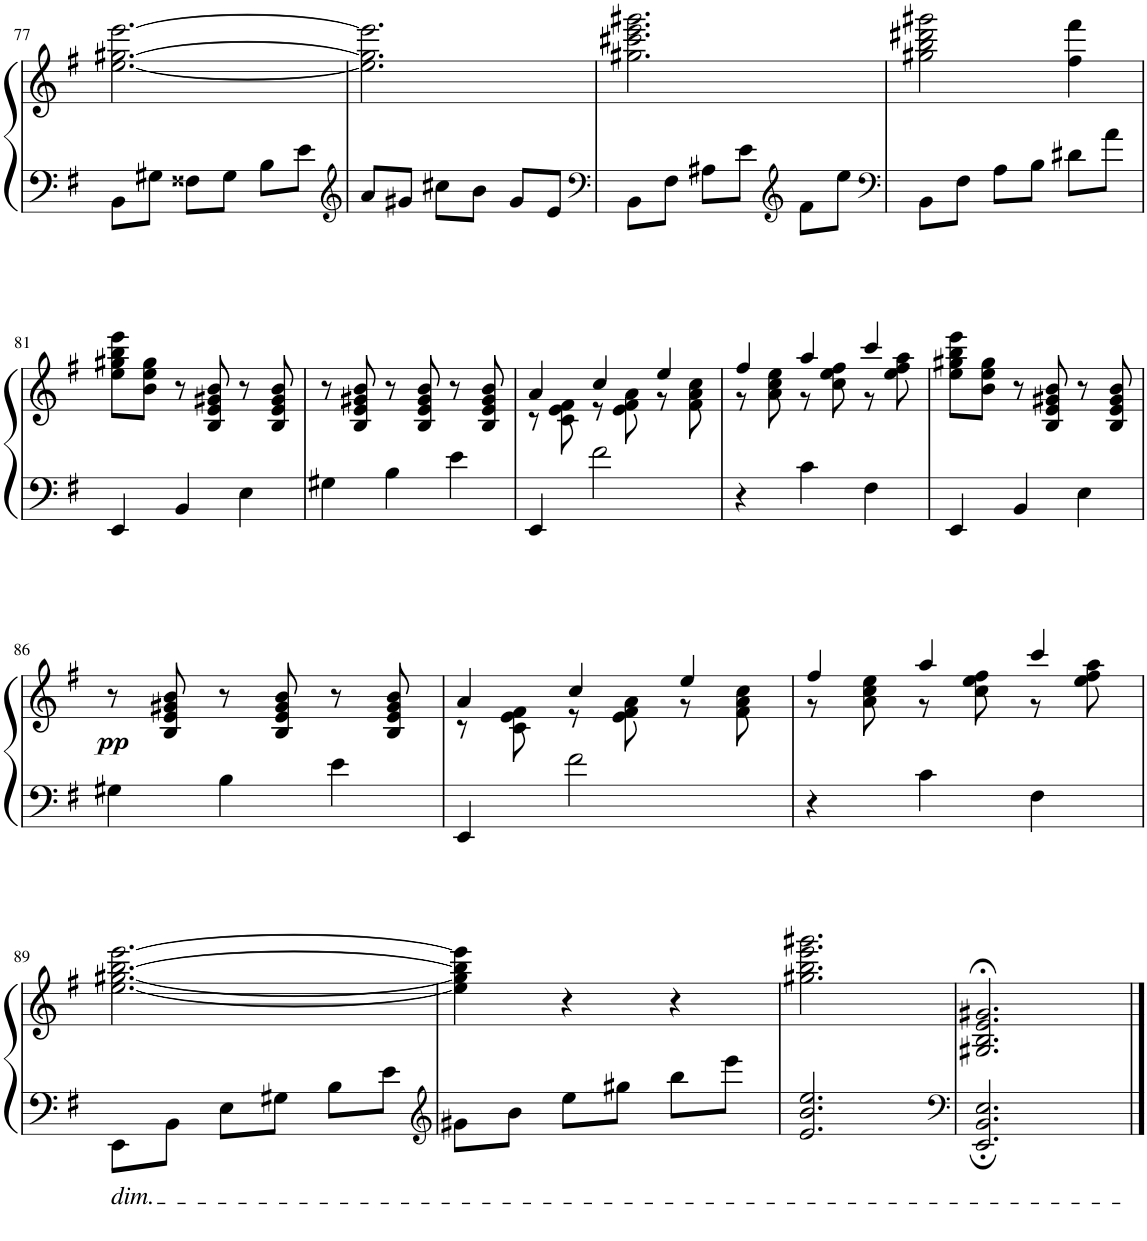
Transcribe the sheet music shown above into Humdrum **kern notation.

**kern	**kern	**dynam
*part1	*part1	*part1
*staff2	*staff1	*staff1/2
*I"Piano	*	*
*I'Pno.	*	*
!!LO:PB:g=z
*clefF4	*clefG2	*
*k[f#]	*k[f#]	*
*M3/4	*M3/4	*
=77	=77	=77
8BB\L	[2.ee\ [2.gg#X\ [2.eee\	.
8G#X\J	.	.
8F##X\L	.	.
8G#\J	.	.
8B\L	.	.
8e\J	.	.
=78	=78	=78
*clefG2	*	*
8a/L	2.ee\] 2.gg#\] 2.eee\]	.
8g#X/J	.	.
8cc#X\L	.	.
8b\J	.	.
8g#/L	.	.
8e/J	.	.
=79	=79	=79
*clefF4	*	*
8BB\L	2.gg#X\ 2.ccc#X\ 2.eee\ 2.ggg#X\	.
8F#\J	.	.
8A#X\L	.	.
8e\J	.	.
*clefG2	*	*
8f#\L	.	.
8ee\J	.	.
=80	=80	=80
*clefF4	*	*
8BB\L	2gg#X\ 2bb\ 2ddd#X\ 2ggg#X\	.
8F#\J	.	.
8A\L	.	.
8B\J	.	.
8d#X\L	4ff#\ 4fff#\	.
8a\J	.	.
!!LO:LB:g=z
=81	=81	=81
4EE/	8ee\ 8gg#X\ 8bb\ 8eee\L	.
.	8b\ 8ee\ 8gg#\J	.
4BB/	8r	.
.	8B/ 8e/ 8g#X/ 8b/	.
4E\	8r	.
.	8B/ 8e/ 8g#/ 8b/	.
=82	=82	=82
4G#X\	8r	.
.	8B/ 8e/ 8g#X/ 8b/	.
4B\	8r	.
.	8B/ 8e/ 8g#/ 8b/	.
4e\	8r	.
.	8B/ 8e/ 8g#/ 8b/	.
=83	=83	=83
*	*^	*
4EE/	4a/	8r	.
.	.	8c\ 8e\ 8f#\	.
2f#\	4cc/	8r	.
.	.	8e\ 8f#\ 8a\	.
.	4ee/	8r	.
.	.	8f#\ 8a\ 8cc\	.
=84	=84	=84	=84
4r	4ff#/	8r	.
.	.	8a\ 8cc\ 8ee\	.
4c\	4aa/	8r	.
.	.	8cc\ 8ee\ 8ff#\	.
4F#\	4ccc/	8r	.
.	.	8ee\ 8ff#\ 8aa\	.
*	*v	*v	*
=85	=85	=85
4EE/	8ee\ 8gg#X\ 8bb\ 8eee\L	.
.	8b\ 8ee\ 8gg#\J	.
4BB/	8r	.
.	8B/ 8e/ 8g#X/ 8b/	.
4E\	8r	.
.	8B/ 8e/ 8g#/ 8b/	.
!!LO:LB:g=z
=86	=86	=86
!	!	!LO:DY:b
4G#X\	8r	pp
.	8B/ 8e/ 8g#X/ 8b/	.
4B\	8r	.
.	8B/ 8e/ 8g#/ 8b/	.
4e\	8r	.
.	8B/ 8e/ 8g#/ 8b/	.
=87	=87	=87
*	*^	*
4EE/	4a/	8r	.
.	.	8c\ 8e\ 8f#\	.
2f#\	4cc/	8r	.
.	.	8e\ 8f#\ 8a\	.
.	4ee/	8r	.
.	.	8f#\ 8a\ 8cc\	.
=88	=88	=88	=88
4r	4ff#/	8r	.
.	.	8a\ 8cc\ 8ee\	.
4c\	4aa/	8r	.
.	.	8cc\ 8ee\ 8ff#\	.
4F#\	4ccc/	8r	.
.	.	8ee\ 8ff#\ 8aa\	.
!!LO:LB:g=z
=89	=89	=89	=89
!LO:TX:b:i:t=dim.	!	!	!
*	*v	*v	*
8EE\L	[2.ee\ [2.gg#X\ [2.bb\ [2.eee\	.
8BB\J	.	.
8E\L	.	.
8G#X\J	.	.
8B\L	.	.
8e\J	.	.
=90	=90	=90
*clefG2	*	*
8g#X\L	4ee\] 4gg#\] 4bb\] 4eee\]	.
8b\J	.	.
8ee\L	4r	.
8gg#X\J	.	.
8bb\L	4r	.
8eee\J	.	.
=91	=91	=91
2.e/ 2.b/ 2.ee/	2.gg#X\ 2.bb\ 2.eee\ 2.ggg#X\	.
=92	=92	=92
*clefF4	*	*
2.EE/; 2.BB/; 2.E/;	2.G#X/;< 2.B/;< 2.e/;< 2.g#X/;<	.
==	==	==
*-	*-	*-
